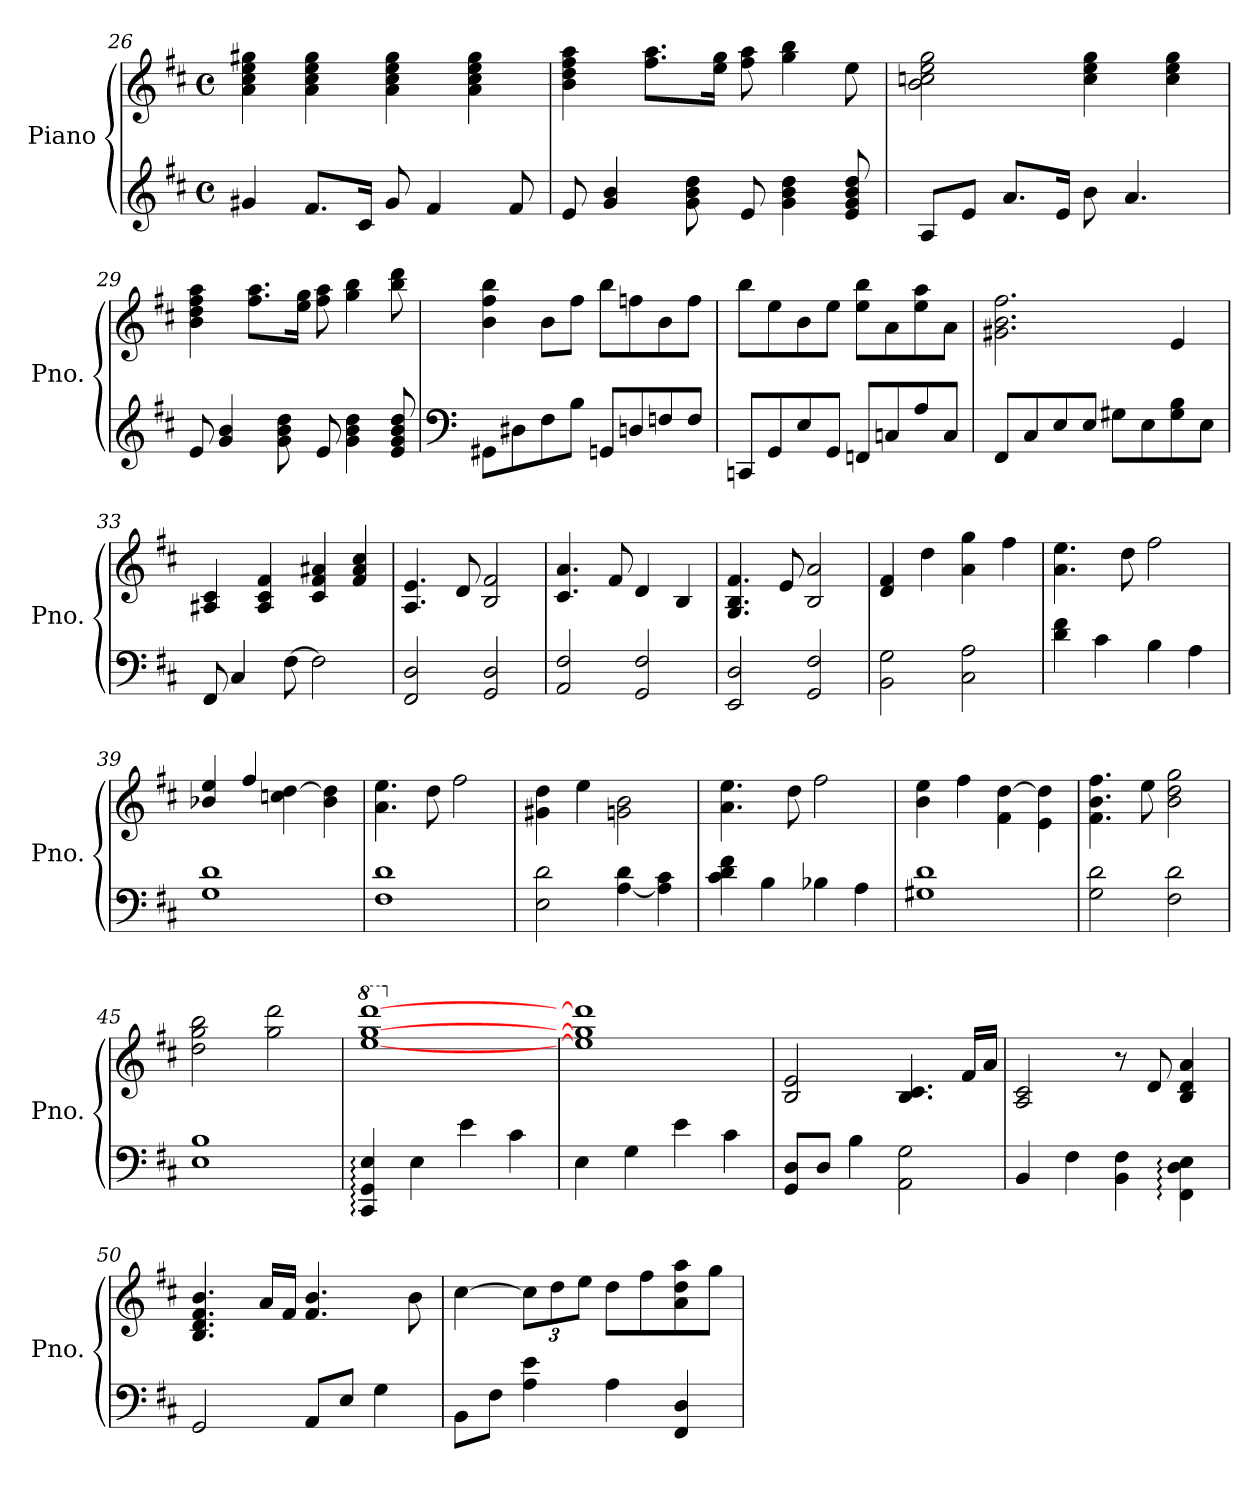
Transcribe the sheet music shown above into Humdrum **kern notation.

**kern	**kern
*part1	*part1
*staff2	*staff1
*I"Piano	*
*I'Pno.	*
*clefG2	*clefG2
*k[f#c#]	*k[f#c#]
*M4/4	*M4/4
*met(c)	*met(c)
=26	=26
4g#X/	4a\ 4cc#\ 4ee\ 4gg#X\
8.f#/L	4a\ 4cc#\ 4ee\ 4gg#\
16c#/Jk	.
8g#/	4a\ 4cc#\ 4ee\ 4gg#\
4f#/	.
.	4a\ 4cc#\ 4ee\ 4gg#\
8f#/	.
!!LO:LB:g=z
=27	=27
8e/	4b\ 4dd\ 4ff#\ 4aa\
4g/ 4b/	.
.	8.ff#\ 8.aa\L
8g\ 8b\ 8dd\	.
.	16ee\ 16gg\Jk
8e/	8ff#\ 8aa\
4g\ 4b\ 4dd\	4gg\ 4bb\
8e/ 8g/ 8b/ 8dd/	8ee\
=28	=28
8A/L	2b\ 2ccn\ 2ee\ 2gg\
8e/J	.
8.a/L	.
16e/Jk	.
8b\	4cc\ 4ee\ 4gg\
4.a/	.
.	4cc\ 4ee\ 4gg\
=29	=29
8e/	4b\ 4dd\ 4ff#\ 4aa\
4g/ 4b/	.
.	8.ff#\ 8.aa\L
8g\ 8b\ 8dd\	.
.	16ee\ 16gg\Jk
8e/	8ff#\ 8aa\
4g\ 4b\ 4dd\	4gg\ 4bb\
8e/ 8g/ 8b/ 8dd/	8bb\ 8ddd\
!!LO:LB:g=z
=30	=30
*clefF4	*
8GG#X\L	4b\ 4ff#\ 4bb\
8D#X\	.
8F#\	8b\L
8B\J	8ff#\J
8GGn/L	8bb\L
8Dn/	8ffn\
8Fn/	8b\
8F/J	8ff\J
=31	=31
8CCn/L	8bb\L
8GG/	8ee\
8E/	8b\
8GG/J	8ee\J
8FFn/L	8ee\ 8bb\L
8Cn/	8a\
8A/	8ee\ 8aa\
8C/J	8a\J
=32	=32
8FF#/L	2.g#X\ 2.b\ 2.ff#\
8C#/	.
8E/	.
8E/J	.
8G#X\L	.
8E\	.
8G#\ 8B\	4e/
8E\J	.
!!LO:LB:g=z
=33	=33
8FF#/	4A#X/ 4c#/
4C#/	.
.	4A#/ 4c#/ 4f#/
[8F#\	.
2F#\]	4c#/ 4f#/ 4a#X/
.	4f#/ 4a#/ 4cc#/
=34	=34
2FF#/ 2D/	4.A/ 4.e/
.	8d/
2GG/ 2D/	2B/ 2f#/
=35	=35
2AA/ 2F#/	4.c#/ 4.a/
.	8f#/
2GG/ 2F#/	4d/
.	4B/
=36	=36
2EE/ 2D/	4.G/ 4.B/ 4.f#/
.	8e/
2GG/ 2F#/	2B/ 2a/
=37	=37
2BB\ 2G\	4d/ 4f#/
.	4dd\
2C#\ 2A\	4a\ 4gg\
.	4ff#\
!!LO:LB:g=z
=38	=38
4d\ 4f#\	4.a\ 4.ee\
4c#\	.
.	8dd\
4B\	2ff#\
4A\	.
=39	=39
1G 1d	4b-X/ 4ee/
.	4ff#/
.	4ccn\ [4dd\
.	4b-\ 4dd\]
=40	=40
1F# 1d	4.a\ 4.ee\
.	8dd\
.	2ff#\
!!LO:PB:g=z
=41	=41
2E\ 2d\	4g#X\ 4dd\
.	4ee\
[4A\ 4d\	2gn\ 2b\
4A\] 4c#\	.
=42	=42
4c#\ 4d\ 4f#\	4.a\ 4.ee\
4B\	.
.	8dd\
4B-X\	2ff#\
4A\	.
=43	=43
1G#X 1d	4b\ 4ee\
.	4ff#\
.	4f#\ [4dd\
.	4e\ 4dd\]
=44	=44
2G\ 2d\	4.f#\ 4.b\ 4.ff#\
.	8ee\
2F#\ 2d\	2b\ 2dd\ 2gg\
!!LO:LB:g=z
=45	=45
1E 1B	2dd\ 2gg\ 2bb\
.	2gg\ 2ddd\
=46	=46
*	*8va
4CC#/: 4GG/: 4E/:	[1eee [1ggg [1dddd
4E\	.
4e\	.
4c#\	.
=47	=47
*	*X8va
4E\	1ee] 1gg] 1ddd]
4G\	.
4e\	.
4c#\	.
=48	=48
8GG/ 8D/L	2B/ 2e/
8D/J	.
4B\	.
2AA\ 2G\	4.B/ 4.c#/
.	16f#/LL
.	16a/JJ
!!LO:LB:g=z
=49	=49
4BB/	2A/ 2c#/
4F#\	.
4BB\ 4F#\	8r
.	8d/
4FF#\: 4D\: 4E\:	4B/ 4d/ 4a/
=50	=50
2GG/	4.B/ 4.d/ 4.f#/ 4.b/
.	16a/LL
.	16f#/JJ
8AA/L	4.f#/ 4.b/
8E/J	.
4G\	.
.	8b\
=51	=51
8BB\L	[4cc#\
8F#\J	.
*	*Xbrackettup
4A\ 4e\	12cc#\L]
.	12dd\
.	12ee\J
4A\	8dd\L
.	8ff#\
4FF#/ 4D/	8a\ 8dd\ 8aa\
.	8gg\J
=	=
*-	*-
